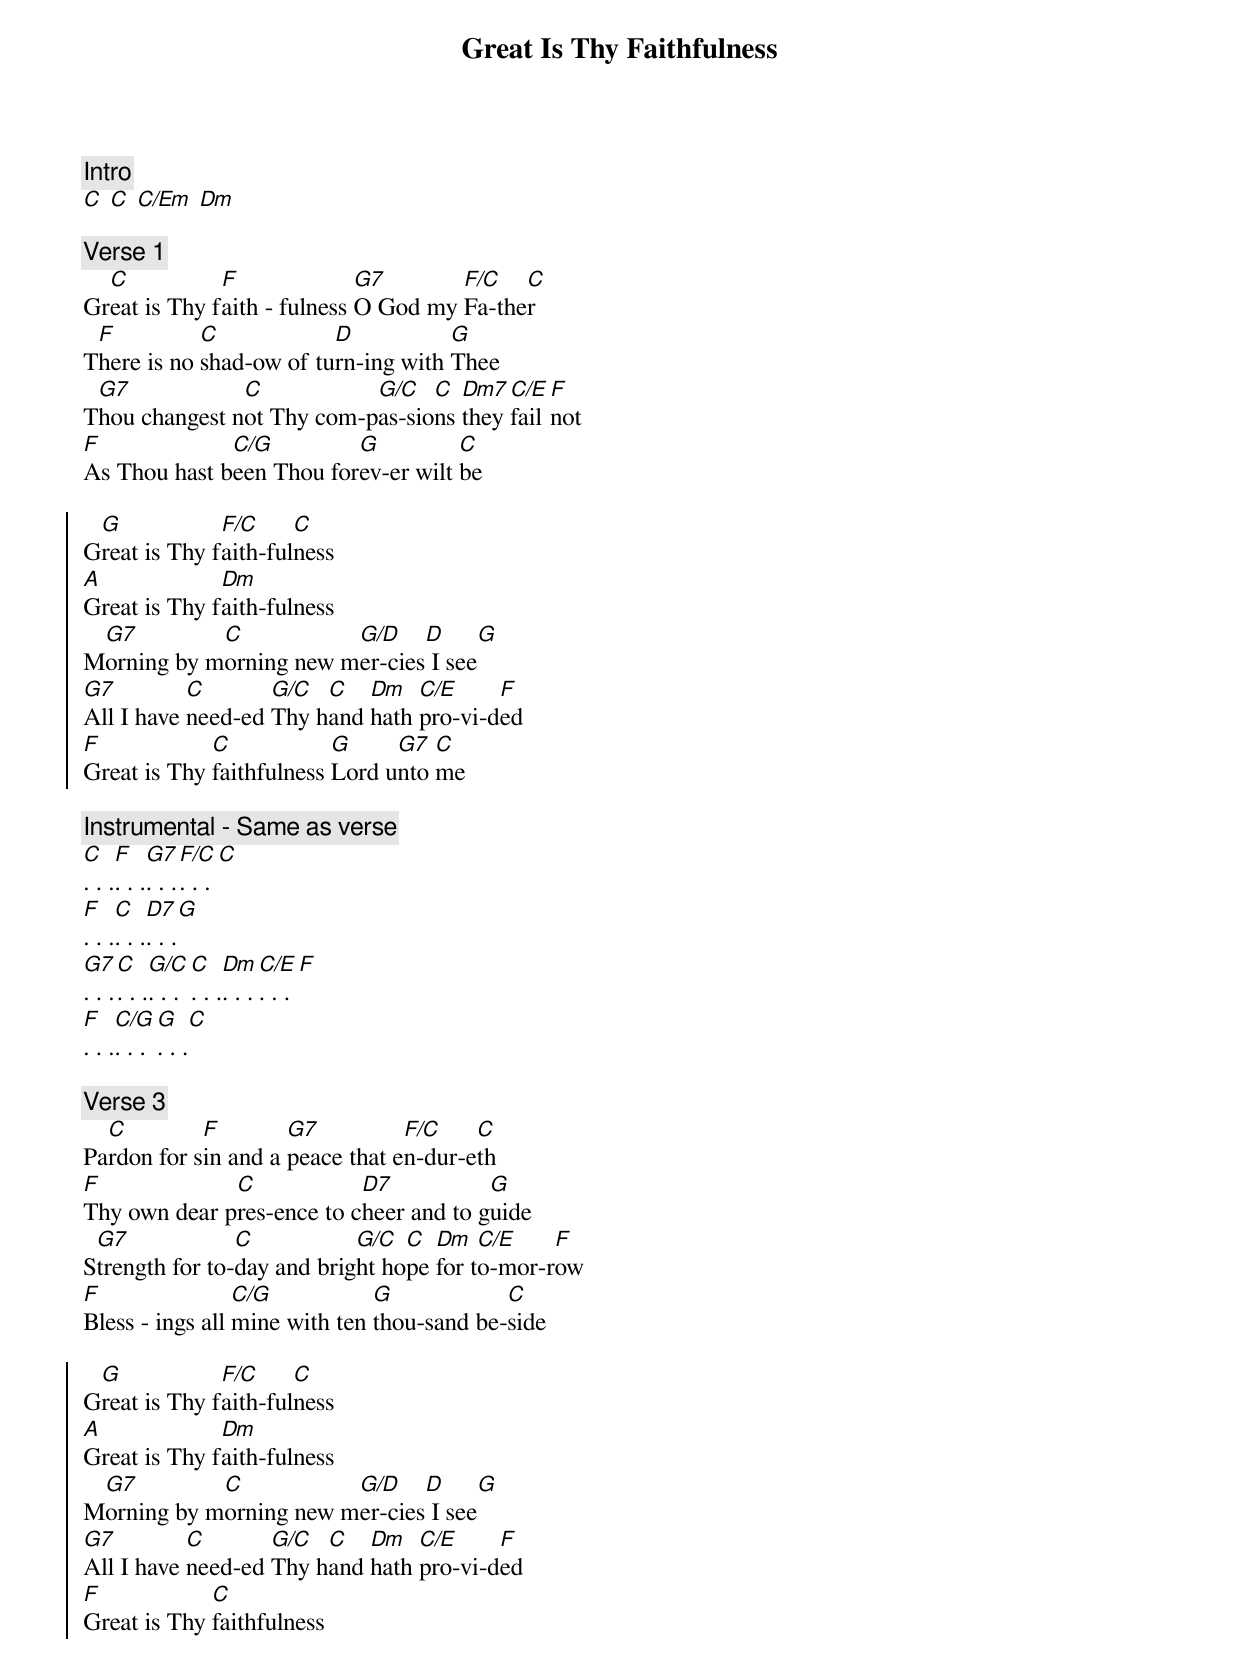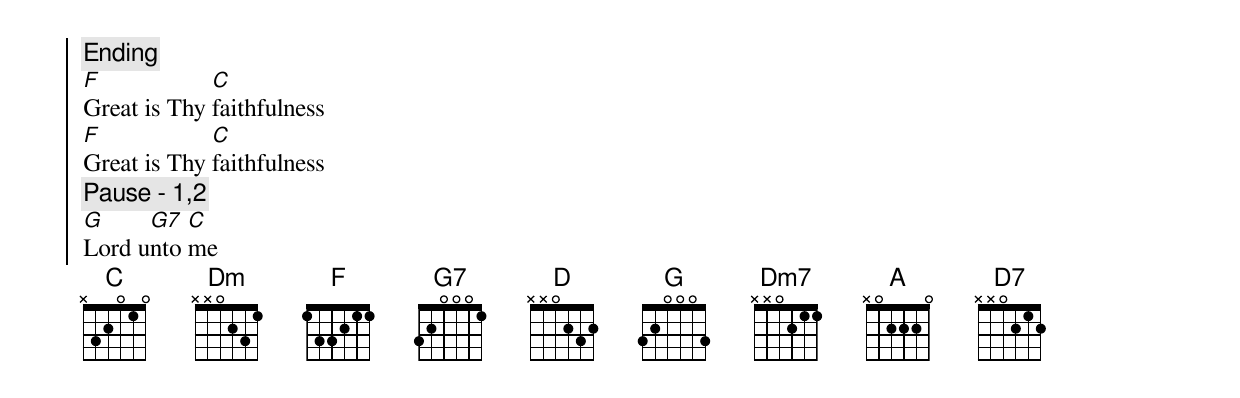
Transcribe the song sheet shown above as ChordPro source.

{title: Great Is Thy Faithfulness}
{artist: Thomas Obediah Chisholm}
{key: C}
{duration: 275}
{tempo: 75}
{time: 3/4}
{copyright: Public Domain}

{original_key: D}
{c: Intro}
[C] [C] [C/Em] [Dm]

{c: Verse 1}
Gr[C]eat is Thy f[F]aith - fulness [G7]O God my [F/C]Fa-the[C]r
T[F]here is no [C]shad-ow of tu[D]rn-ing with [G]Thee
T[G7]hou changest n[C]ot Thy com-p[G/C]as-sio[C]ns [Dm7]they [C/E]fail [F]not
[F]As Thou hast b[C/G]een Thou for[G]ev-er wilt [C]be

{soc}
G[G]reat is Thy f[F/C]aith-ful[C]ness
[A]Great is Thy f[Dm]aith-fulness
M[G7]orning by m[C]orning new m[G/D]er-cies[D] I see[G]
[G7]All I have [C]need-ed [G/C]Thy h[C]and [Dm]hath [C/E]pro-vi-d[F]ed
[F]Great is Thy [C]faithfulness [G]Lord u[G7]nto [C]me
{eoc}

{c: Instrumental - Same as verse}
[C]. . .[F]. . .[G7]. . .[F/C]. . .[C]
[F]. . .[C]. . .[D7]. . .[G]
[G7]. . .[C]. . .[G/C]. . .[C]. . .[Dm]. . .[C/E]. . .[F]
[F]. . .[C/G]. . .[G]. . .[C]

{c: Verse 3}
Pa[C]rdon for s[F]in and a [G7]peace that e[F/C]n-dur-e[C]th
[F]Thy own dear p[C]res-ence to c[D7]heer and to g[G]uide
S[G7]trength for to-[C]day and brig[G/C]ht ho[C]pe [Dm]for t[C/E]o-mor-r[F]ow
[F]Bless - ings all [C/G]mine with ten [G]thou-sand be-[C]side

{soc}
G[G]reat is Thy f[F/C]aith-ful[C]ness
[A]Great is Thy f[Dm]aith-fulness
M[G7]orning by m[C]orning new m[G/D]er-cies[D] I see[G]
[G7]All I have [C]need-ed [G/C]Thy h[C]and [Dm]hath [C/E]pro-vi-d[F]ed
[F]Great is Thy [C]faithfulness

{c: Ending}
[F]Great is Thy [C]faithfulness
[F]Great is Thy [C]faithfulness
{c: Pause - 1,2}
[G]Lord u[G7]nto [C]me
